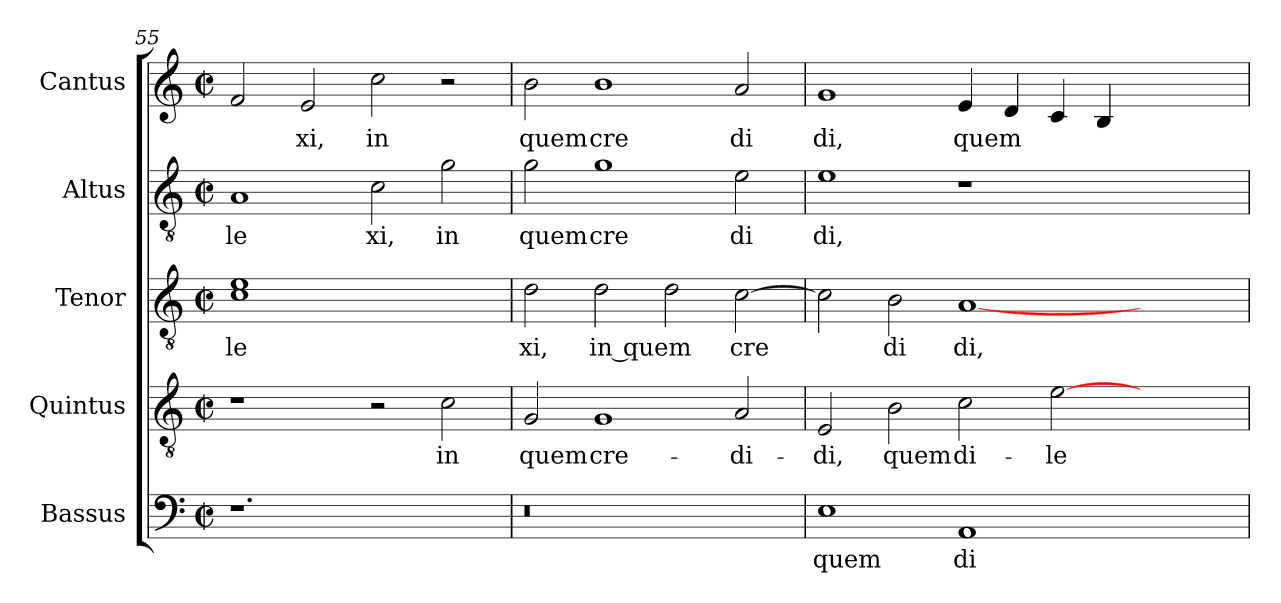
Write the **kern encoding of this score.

**kern	**text	**kern	**text	**kern	**text	**kern	**text	**kern	**text
*part5	*part5	*part4	*part4	*part3	*part3	*part2	*part2	*part1	*part1
*staff5	*staff5	*staff4	*staff4	*staff3	*staff3	*staff2	*staff2	*staff1	*staff1
*I"Bassus	*	*I"Quintus	*	*I"Tenor	*	*I"Altus	*	*I"Cantus	*
*clefF4	*	*clefGv2	*	*clefGv2	*	*clefGv2	*	*clefG2	*
*	*	*	*	*k[]	*	*	*	*k[]	*
*	*	*	*	*C:	*	*	*	*C:	*
*M2/2	*	*M2/2	*	*M2/2	*	*M2/2	*	*M2/2	*
*met(c|)	*	*met(c|)	*	*met(c|)	*	*met(c|)	*	*met(c|)	*
=55	=55	=55	=55	=55	=55	=55	=55	=55	=55
!	!	!	!	!	!LO:LY:b:cj	!	!LO:LY:b:cj	!	!
1.r	.	1r	.	1c 1e	le	1A	le	2f/	.
!	!	!	!	!	!	!	!	!	!LO:LY:b:cj
.	.	.	.	.	.	.	.	2e/	xi,
!	!	!	!	!	!	!	!LO:LY:b:cj	!	!LO:LY:b:cj
.	.	2r	.	1ryy	.	2c\	xi,	2cc\	in
!	!	!	!LO:LY:b:cj	!	!	!	!LO:LY:b:cj	!	!
2ryy	.	2c\	in	.	.	2g\	in	2r	.
=56	=56	=56	=56	=56	=56	=56	=56	=56	=56
!	!	!	!LO:LY:b:cj	!	!LO:LY:b:cj	!	!LO:LY:b:cj	!	!LO:LY:b:cj
0r	.	2G/	quem	2d\	xi,	2g\	quem	2b\	quem
!	!	!	!LO:LY:b:cj	!	!LO:LY:b:cj	!	!LO:LY:b:cj	!	!LO:LY:b:cj
.	.	1G	cre-	2d\	in quem	1g	cre	1b	cre
.	.	.	.	2d\	.	.	.	.	.
!	!	!	!LO:LY:b:cj	!	!LO:LY:b	!	!LO:LY:b:cj	!	!LO:LY:b:cj
.	.	2A/	-di-	[>2c\	cre	2e\	di	2a/	di
=57	=57	=57	=57	=57	=57	=57	=57	=57	=57
!	!LO:LY:b:cj	!	!LO:LY:b:cj	!	!	!	!LO:LY:b:cj	!	!LO:LY:b:cj
1E	quem	2E/	-di,	2c\]	.	1e	di,	1g	di,
!	!	!	!LO:LY:b:cj	!	!LO:LY:b:cj	!	!	!	!
.	.	2B\	quem	2B\	di	.	.	.	.
!	!LO:LY:b:cj	!	!LO:LY:b:cj	!	!LO:LY:b:cj	!LO:N:vis=1	!	!	!LO:LY:b
1AA	di	2c\	di-	[<1A	di,	0r	.	4e/	quem
.	.	.	.	.	.	.	.	4d/	.
!	!	!	!LO:LY:b:cj	!	!	!	!	!	!
.	.	[>2e\	-le-	.	.	.	.	4c/	.
.	.	.	.	.	.	.	.	4B/	.
1ryy	.	1ryy	.	1ryy	.	.	.	1ryy	.
=	=	=	=	=	=	=	=	=	=
*-	*-	*-	*-	*-	*-	*-	*-	*-	*-
